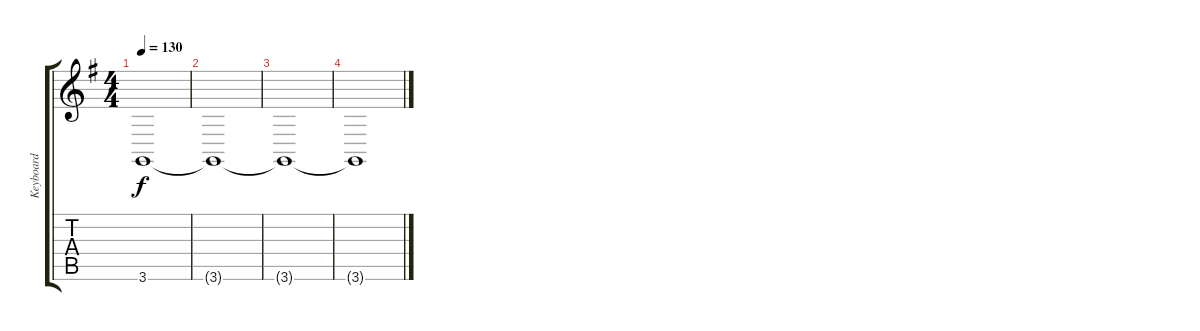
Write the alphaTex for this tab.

\track ("Keyboard" "Keyboard") {instrument pad2warm}
\staff {score tabs}
\tuning (E4 B3 G3 D3 A2 E2) {hide}
\ts (4 4)
\tempo 130
\clef g2
\ks g
3.6.1{dy f instrument pad2warm} |
3.6{t}.1 |
3.6{t}.1 |
3.6{t}.1
